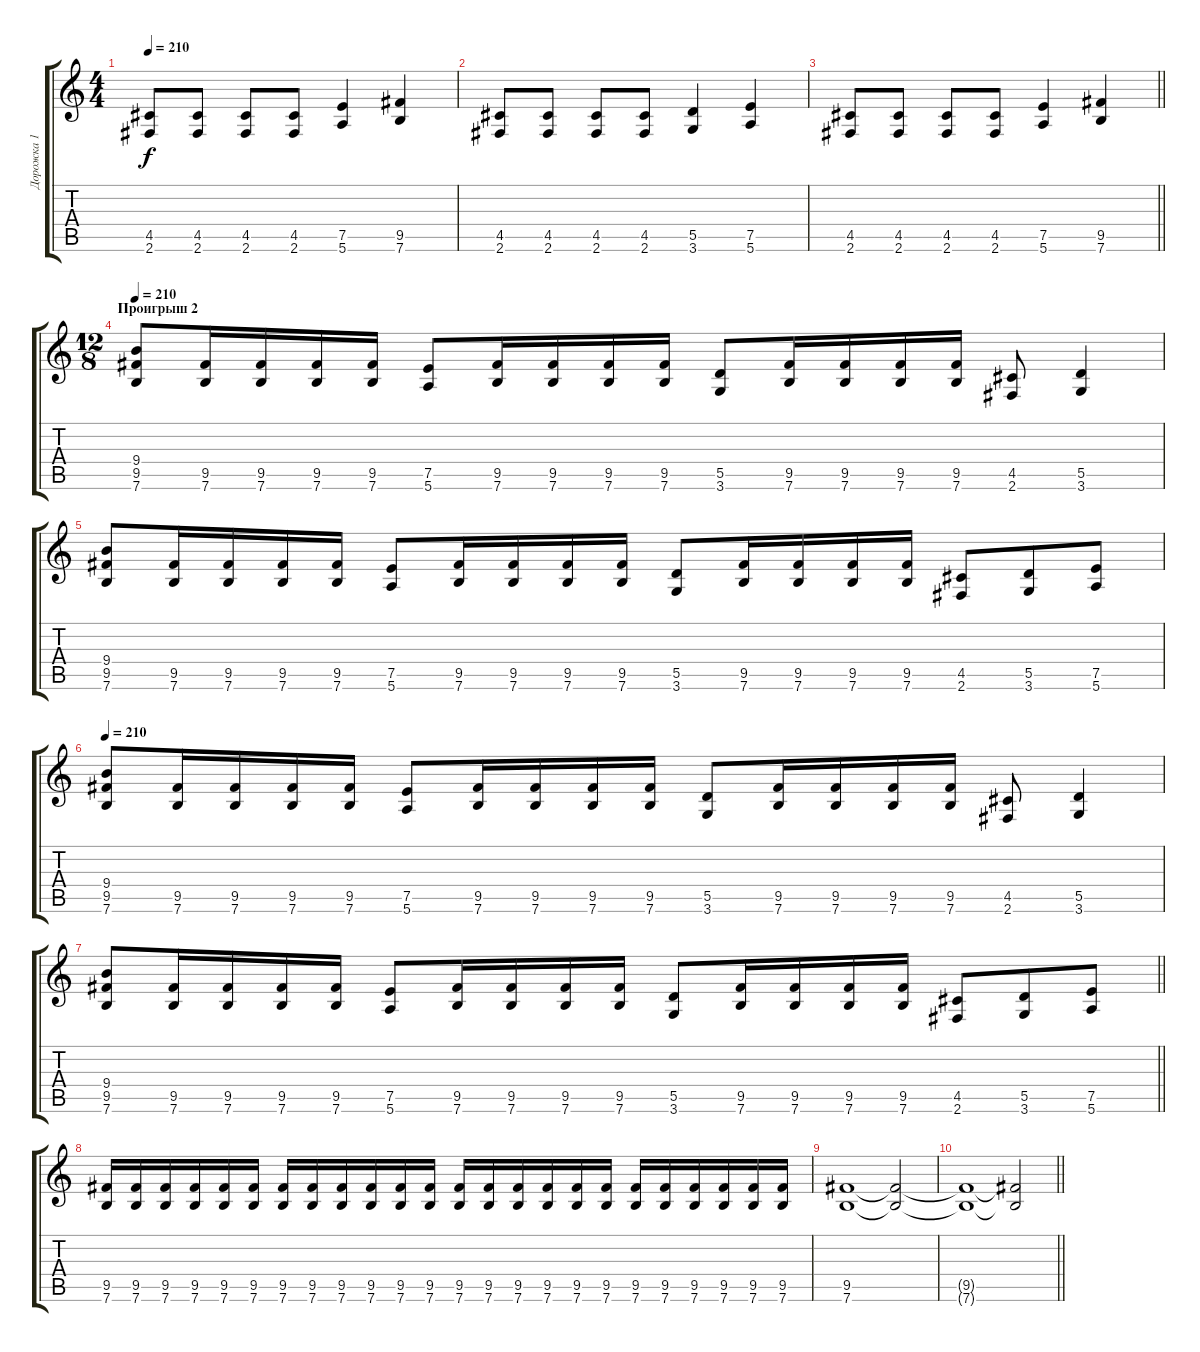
\track ("Дорожка 1" "Дорожка 1") {instrument overdrivenguitar}
\staff {score tabs}
\tuning (E4 B3 G3 D3 A2 E2) {hide}
\ts (4 4)
\tempo 210
\clef g2
\ks c
(4.5 2.6).8{dy f} (4.5 2.6).8 (4.5 2.6).8 (4.5 2.6).8 (7.5 5.6).4 (9.5 7.6).4 |
(4.5 2.6).8 (4.5 2.6).8 (4.5 2.6).8 (4.5 2.6).8 (5.5 3.6).4 (7.5 5.6).4 |
\barLineRight lightlight
(4.5 2.6).8 (4.5 2.6).8 (4.5 2.6).8 (4.5 2.6).8 (7.5 5.6).4 (9.5 7.6).4 |
\ts (12 8)
\section ("" "Проигрыш 2")
\tempo 210
(9.4 9.5 7.6).8 (9.5 7.6).16 (9.5 7.6).16 (9.5 7.6).16 (9.5 7.6).16 (7.5 5.6).8 (9.5 7.6).16 (9.5 7.6).16 (9.5 7.6).16 (9.5 7.6).16 (5.5 3.6).8 (9.5 7.6).16 (9.5 7.6).16 (9.5 7.6).16 (9.5 7.6).16 (4.5 2.6).8 (5.5 3.6).4 |
(9.4 9.5 7.6).8 (9.5 7.6).16 (9.5 7.6).16 (9.5 7.6).16 (9.5 7.6).16 (7.5 5.6).8 (9.5 7.6).16 (9.5 7.6).16 (9.5 7.6).16 (9.5 7.6).16 (5.5 3.6).8 (9.5 7.6).16 (9.5 7.6).16 (9.5 7.6).16 (9.5 7.6).16 (4.5 2.6).8 (5.5 3.6).8 (7.5 5.6).8 |
\tempo 210
(9.4 9.5 7.6).8 (9.5 7.6).16 (9.5 7.6).16 (9.5 7.6).16 (9.5 7.6).16 (7.5 5.6).8 (9.5 7.6).16 (9.5 7.6).16 (9.5 7.6).16 (9.5 7.6).16 (5.5 3.6).8 (9.5 7.6).16 (9.5 7.6).16 (9.5 7.6).16 (9.5 7.6).16 (4.5 2.6).8 (5.5 3.6).4 |
\barLineRight lightlight
(9.4 9.5 7.6).8 (9.5 7.6).16 (9.5 7.6).16 (9.5 7.6).16 (9.5 7.6).16 (7.5 5.6).8 (9.5 7.6).16 (9.5 7.6).16 (9.5 7.6).16 (9.5 7.6).16 (5.5 3.6).8 (9.5 7.6).16 (9.5 7.6).16 (9.5 7.6).16 (9.5 7.6).16 (4.5 2.6).8 (5.5 3.6).8 (7.5 5.6).8 |
(9.5 7.6).16 (9.5 7.6).16 (9.5 7.6).16 (9.5 7.6).16 (9.5 7.6).16 (9.5 7.6).16 (9.5 7.6).16 (9.5 7.6).16 (9.5 7.6).16 (9.5 7.6).16 (9.5 7.6).16 (9.5 7.6).16 (9.5 7.6).16 (9.5 7.6).16 (9.5 7.6).16 (9.5 7.6).16 (9.5 7.6).16 (9.5 7.6).16 (9.5 7.6).16 (9.5 7.6).16 (9.5 7.6).16 (9.5 7.6).16 (9.5 7.6).16 (9.5 7.6).16 |
(9.5 7.6).1 (9.5{t} 7.6{t}).2 |
\barLineRight lightlight
(9.5{t} 7.6{t}).1 (9.5{t} 7.6{t}).2
